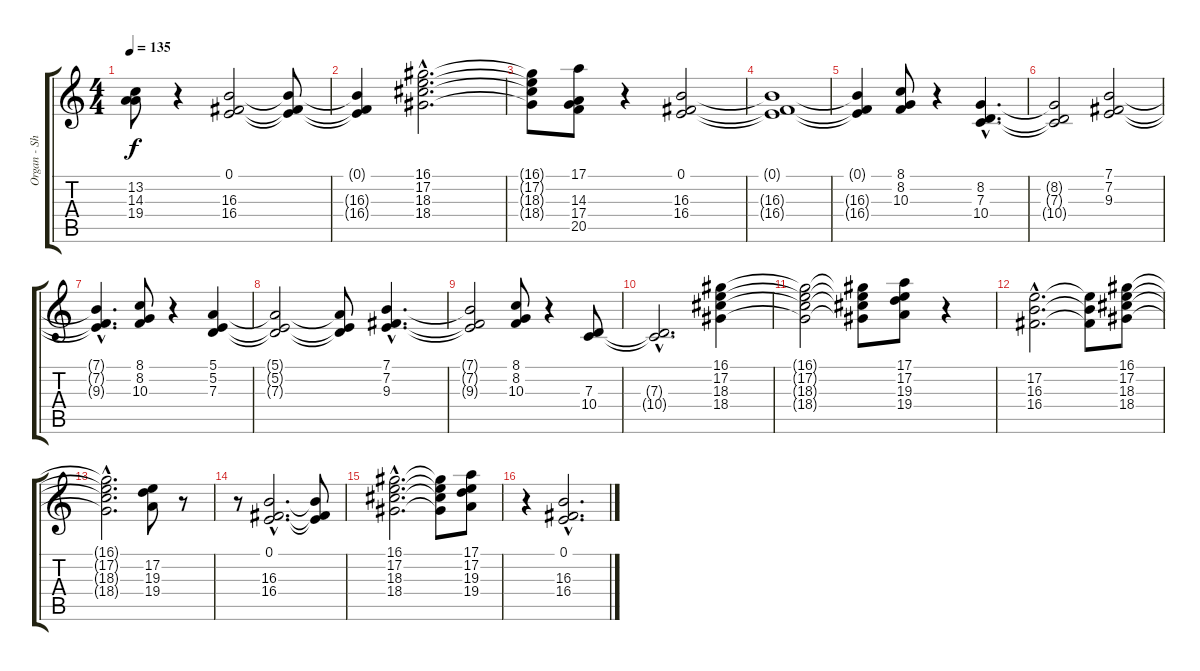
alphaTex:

\track ("Organ - Sherinian" "Organ - Sh") {instrument percussiveorgan}
\staff {score tabs}
\tuning (E4 B3 G3 D3 A2 E2) {hide}
\ts (4 4)
\tempo 135
\clef g2
\ks c
(13.2 14.3 19.4).8{dy f} r.4 (0.1 16.3 16.4).2 (0.1{t} 16.3{t} 16.4{t}).8 |
(0.1{t} 16.3{t} 16.4{t}).4 (16.1{hac} 17.2{hac} 18.3{hac} 18.4{hac}).2{d} |
(16.1{t} 17.2{t} 18.3{t} 18.4{t}).8 (17.1 14.3 17.4 20.5).8 r.4 (0.1 16.3 16.4).2 |
(0.1{t} 16.3{t} 16.4{t}).1 |
(0.1{t} 16.3{t} 16.4{t}).4 (8.1 8.2 10.3).8 r.4 (8.2{hac} 7.3{hac} 10.4{hac}).4{d} |
(8.2{t} 7.3{t} 10.4{t}).2 (7.1 7.2 9.3).2 |
(7.1{hac t} 7.2{hac t} 9.3{hac t}).4{d} (8.1 8.2 10.3).8 r.4 (5.1 5.2 7.3).4 |
(5.1{t} 5.2{t} 7.3{t}).2 (5.1{t} 5.2{t} 7.3{t}).8 (7.1{hac} 7.2{hac} 9.3{hac}).4{d} |
(7.1{t} 7.2{t} 9.3{t}).2 (8.1 8.2 10.3).8 r.4 (7.3 10.4).8 |
(7.3{hac t} 10.4{hac t}).2{d} (16.1 17.2 18.3 18.4).4 |
(16.1{t} 17.2{t} 18.3{t} 18.4{t}).2 (16.1{t} 17.2{t} 18.3{t} 18.4{t}).8 (17.1 17.2 19.3 19.4).8 r.4 |
(17.2{hac} 16.3{hac} 16.4{hac}).2{d} (17.2{t} 16.3{t} 16.4{t}).8 (16.1 17.2 18.3 18.4).8 |
(16.1{hac t} 17.2{hac t} 18.3{hac t} 18.4{hac t}).2{d} (17.2 19.3 19.4).8 r.8 |
r.8 (0.1{hac} 16.3{hac} 16.4{hac}).2{d} (0.1{t} 16.3{t} 16.4{t}).8 |
(16.1{hac} 17.2{hac} 18.3{hac} 18.4{hac}).2{d} (16.1{t} 17.2{t} 18.3{t} 18.4{t}).8 (17.1 17.2 19.3 19.4).8 |
r.4 (0.1{hac} 16.3{hac} 16.4{hac}).2{d}
